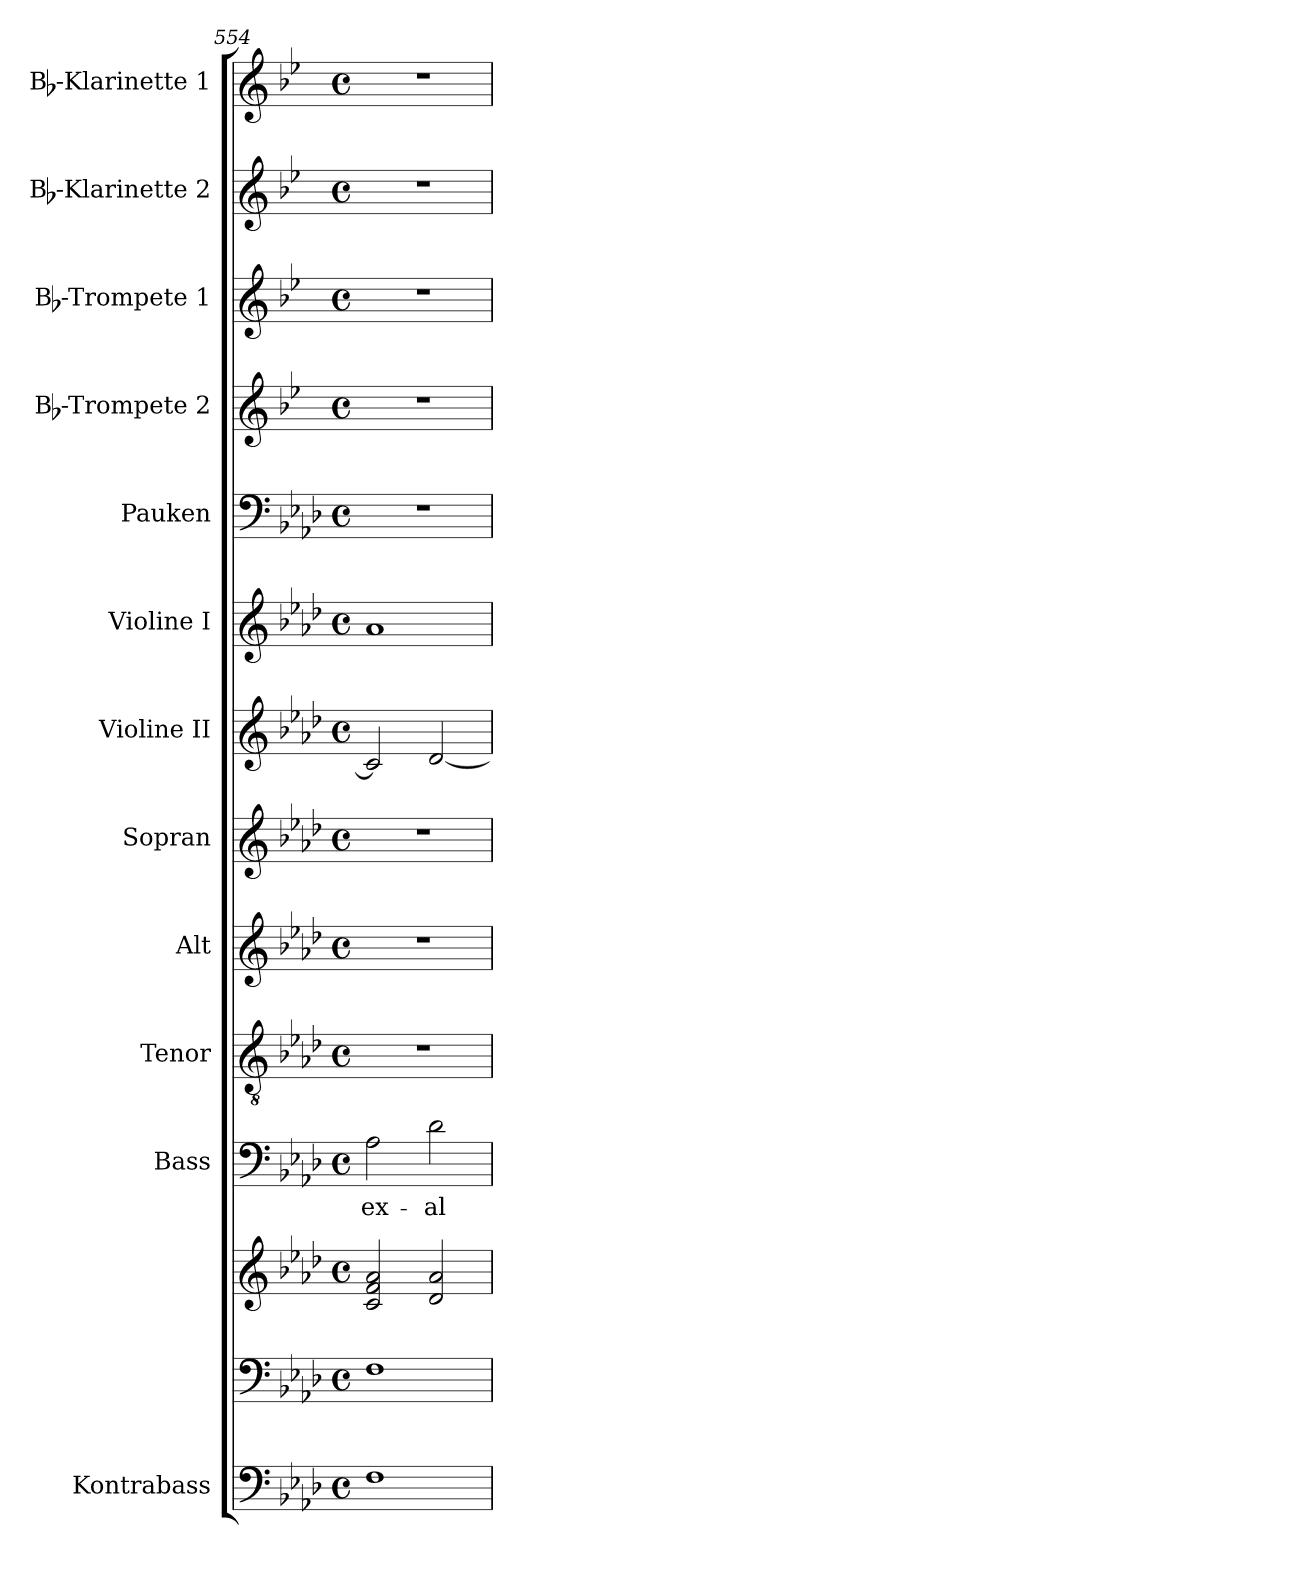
**kern	**kern	**kern	**kern	**text	**kern	**kern	**kern	**kern	**kern	**kern	**kern	**kern	**kern	**kern
*part13	*part12	*part12	*part11	*part11	*part10	*part9	*part8	*part7	*part6	*part5	*part4	*part3	*part2	*part1
*staff14	*staff13	*staff12	*staff11	*staff11	*staff10	*staff9	*staff8	*staff7	*staff6	*staff5	*staff4	*staff3	*staff2	*staff1
*I"Kontrabass	*	*	*I"Bass	*	*I"Tenor	*I"Alt	*I"Sopran	*I"Violine II	*I"Violine I	*I"Pauken	*I"Bb-Trompete 2	*I"Bb-Trompete 1	*I"Bb-Klarinette 2	*I"Bb-Klarinette 1
*I'Kb.	*	*	*I'B.	*	*I'T.	*I'A.	*I'S.	*I'Vl. II	*I'Vl. I	*I'Pk.	*I'Bb Trp. 2	*I'Bb Trp. 1	*I'Bb Kl. 2	*I'Bb Kl. 1
*clefF4	*clefF4	*clefG2	*clefF4	*	*clefGv2	*clefG2	*clefG2	*clefG2	*clefG2	*clefF4	*clefG2	*clefG2	*clefG2	*clefG2
*ITrd7c12	*	*	*	*	*	*	*	*	*	*	*ITrd1c2	*ITrd1c2	*ITrd1c2	*ITrd1c2
*k[b-e-a-d-]	*k[b-e-a-d-]	*k[b-e-a-d-]	*k[b-e-a-d-]	*	*k[b-e-a-d-]	*k[b-e-a-d-]	*k[b-e-a-d-]	*k[b-e-a-d-]	*k[b-e-a-d-]	*k[b-e-a-d-]	*k[b-e-a-d-]	*k[b-e-a-d-]	*k[b-e-a-d-]	*k[b-e-a-d-]
*A-:	*A-:	*A-:	*A-:	*	*A-:	*A-:	*A-:	*A-:	*A-:	*A-:	*A-:	*A-:	*A-:	*A-:
*M4/4	*M4/4	*M4/4	*M4/4	*	*M4/4	*M4/4	*M4/4	*M4/4	*M4/4	*M4/4	*M4/4	*M4/4	*M4/4	*M4/4
*met(c)	*met(c)	*met(c)	*met(c)	*	*met(c)	*met(c)	*met(c)	*met(c)	*met(c)	*met(c)	*met(c)	*met(c)	*met(c)	*met(c)
=554	=554	=554	=554	=554	=554	=554	=554	=554	=554	=554	=554	=554	=554	=554
!	!	!	!	!LO:LY:b	!	!	!	!	!	!	!	!	!	!
1FF	1F	2c/ 2f/ 2a-/	2A-\	ex-	1r	1r	1r	2c/]	1a-	1r	1r	1r	1r	1r
!	!	!	!	!LO:LY:b	!	!	!	!	!	!	!	!	!	!
.	.	2d-/ 2a-/	2d-\	-al-	.	.	.	[2d-/	.	.	.	.	.	.
=	=	=	=	=	=	=	=	=	=	=	=	=	=	=
*-	*-	*-	*-	*-	*-	*-	*-	*-	*-	*-	*-	*-	*-	*-
